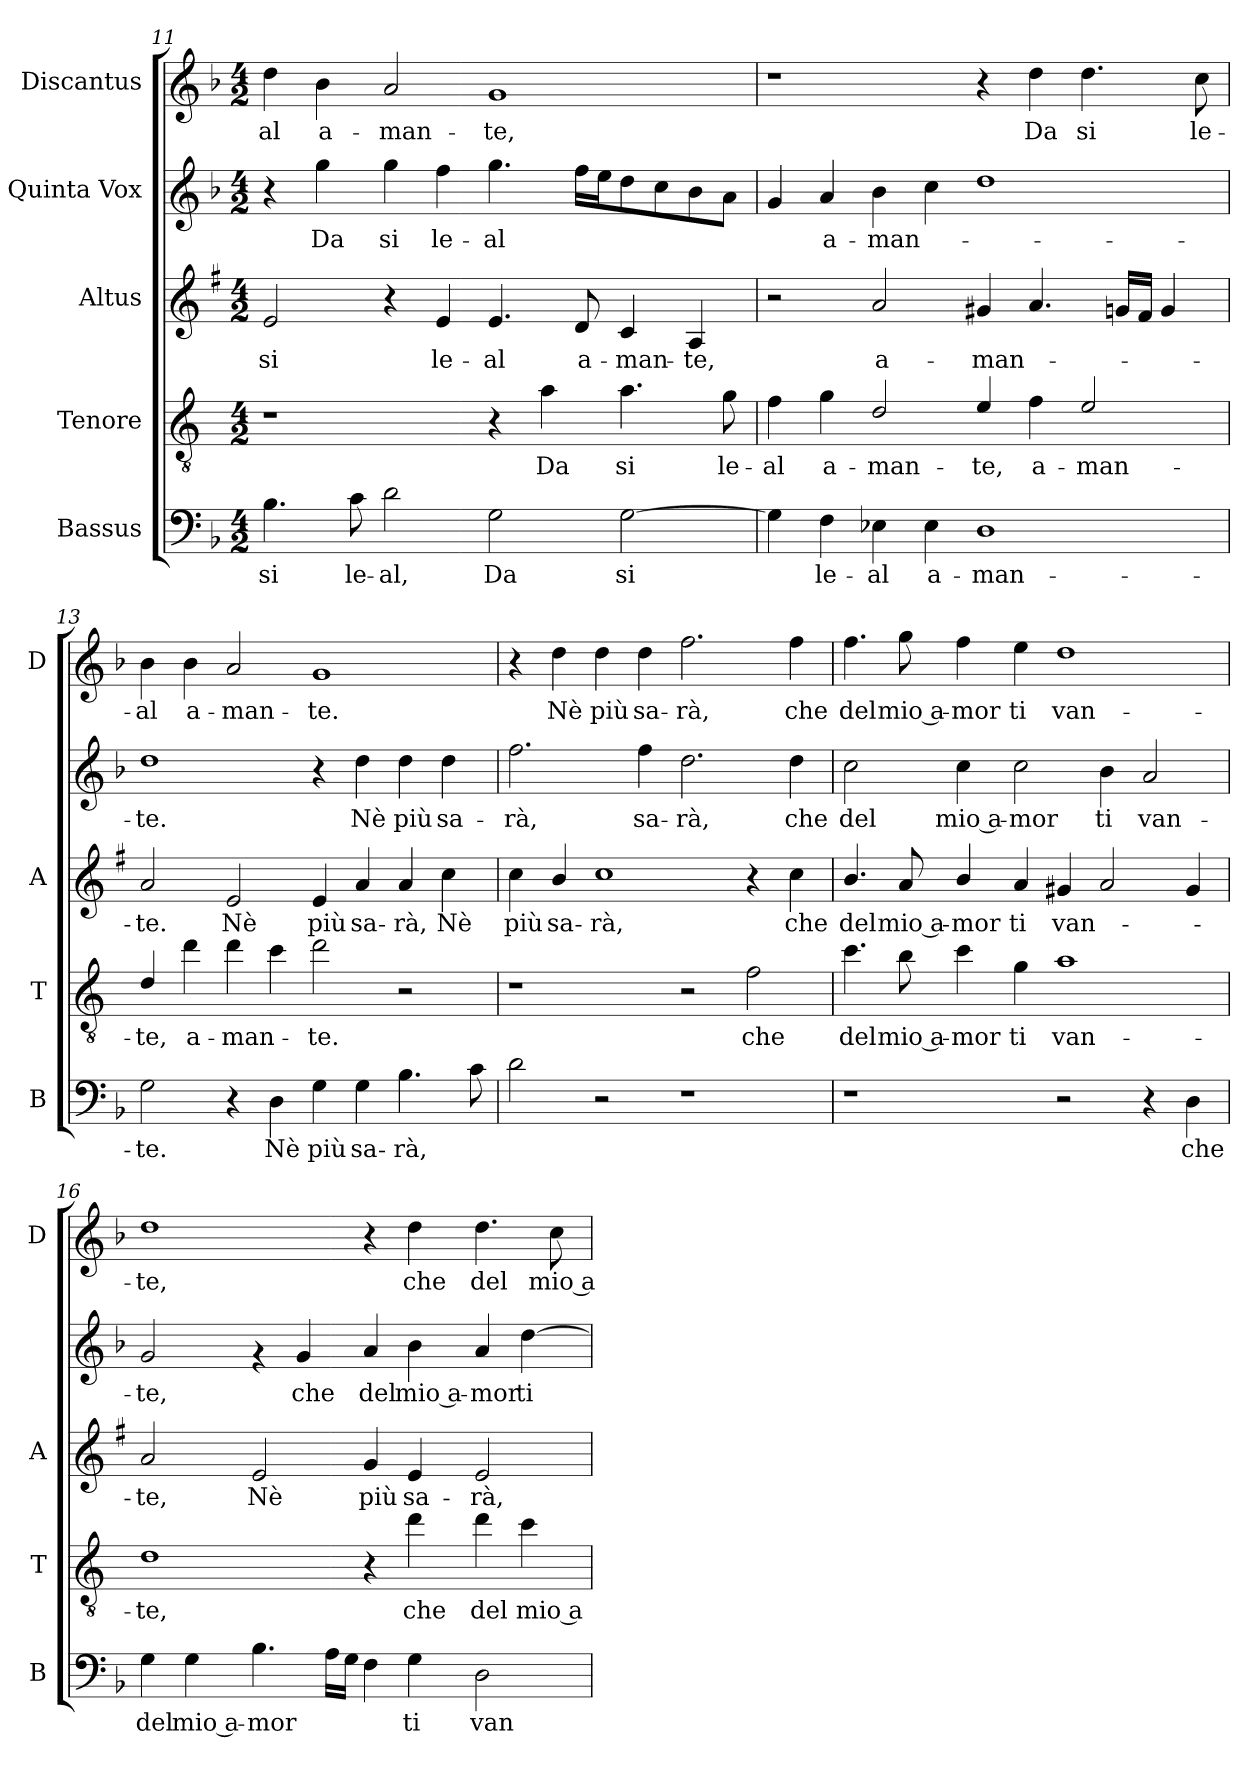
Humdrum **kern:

**kern	**text	**kern	**text	**kern	**text	**kern	**text	**kern	**text
*part5	*part5	*part4	*part4	*part3	*part3	*part2	*part2	*part1	*part1
*staff5	*staff5	*staff4	*staff4	*staff3	*staff3	*staff2	*staff2	*staff1	*staff1
*I"Bassus	*	*I"Tenore	*	*I"Altus	*	*I"Quinta Vox	*	*I"Discantus	*
*I'B	*	*I'T	*	*I'A	*	*	*	*I'D	*
*clefF4	*	*clefGv2	*	*clefG2	*	*clefG2	*	*clefG2	*
*	*	*ITrd4c7	*	*ITrd1c2	*	*	*	*	*
*k[b-]	*	*k[b-]	*	*k[b-]	*	*k[b-]	*	*k[b-]	*
*F:	*	*F:	*	*F:	*	*F:	*	*F:	*
*M4/2	*	*M4/2	*	*M4/2	*	*M4/2	*	*M4/2	*
=11	=11	=11	=11	=11	=11	=11	=11	=11	=11
!	!LO:LY:b	!	!	!	!LO:LY:b	!	!	!	!LO:LY:b
4.B-\	si	1r	.	2d/	si	4r	.	4dd\	-al
!	!	!	!	!	!	!	!LO:LY:b	!	!LO:LY:b
.	.	.	.	.	.	4gg\	Da	4b-\	a-
!	!LO:LY:b	!	!	!	!	!	!	!	!
8c\	le-	.	.	.	.	.	.	.	.
!	!LO:LY:b	!	!	!	!	!	!LO:LY:b	!	!LO:LY:b
2d\	-al,	.	.	4r	.	4gg\	si	2a/	-man-
!	!	!	!	!	!LO:LY:b	!	!LO:LY:b	!	!
.	.	.	.	4d/	le-	4ff\	le-	.	.
!	!LO:LY:b	!	!	!	!LO:LY:b	!	!LO:LY:b	!	!LO:LY:b
2G\	Da	4r	.	4.d/	-al	4.gg\	-al	1g	-te,
!	!	!	!LO:LY:b	!	!	!	!	!	!
.	.	4d\	Da	.	.	.	.	.	.
!	!	!	!	!	!LO:LY:b	!	!	!	!
.	.	.	.	8c/	a-	16ff\LL	.	.	.
.	.	.	.	.	.	16ee\J	.	.	.
!	!LO:LY:b	!	!LO:LY:b	!	!LO:LY:b	!	!	!	!
[2G\	si	4.d\	si	4B-/	-man-	8dd\	.	.	.
.	.	.	.	.	.	8cc\	.	.	.
!	!	!	!	!	!LO:LY:b	!	!	!	!
.	.	.	.	4G/	-te,	8b-\	.	.	.
!	!	!	!LO:LY:b	!	!	!	!	!	!
.	.	8c\	le-	.	.	8a\J	.	.	.
=12	=12	=12	=12	=12	=12	=12	=12	=12	=12
!	!	!	!LO:LY:b	!	!	!	!	!	!
4G\]	.	4B-\	-al	2r	.	4g/	.	1r	.
!	!LO:LY:b	!	!LO:LY:b	!	!	!	!LO:LY:b	!	!
4F\	le-	4c\	a-	.	.	4a/	a-	.	.
!	!LO:LY:b	!	!LO:LY:b	!	!LO:LY:b	!	!LO:LY:b	!	!
4E-X\	-al	2G/	-man-	2g/	a-	4b-\	-man-	.	.
!	!LO:LY:b	!	!	!	!	!	!	!	!
4E-\	a-	.	.	.	.	4cc\	.	.	.
!	!LO:LY:b	!	!LO:LY:b	!	!LO:LY:b	!	!	!	!
1D	-man-	4A/	-te,	4f#X/	-man-	1dd	.	4r	.
!	!	!	!LO:LY:b	!	!	!	!	!	!LO:LY:b
.	.	4B-\	a-	4.g/	.	.	.	4dd\	Da
!	!	!	!LO:LY:b	!	!	!	!	!	!LO:LY:b
.	.	2A/	-man-	.	.	.	.	4.dd\	si
.	.	.	.	16fn/LL	.	.	.	.	.
.	.	.	.	16e/JJ	.	.	.	.	.
.	.	.	.	4f/	.	.	.	.	.
!	!	!	!	!	!	!	!	!	!LO:LY:b
.	.	.	.	.	.	.	.	8cc\	le-
=13	=13	=13	=13	=13	=13	=13	=13	=13	=13
!	!LO:LY:b	!	!LO:LY:b	!	!LO:LY:b	!	!LO:LY:b	!	!LO:LY:b
2G\	-te.	4G/	-te,	2g/	-te.	1dd	-te.	4b-\	-al
!	!	!	!LO:LY:b	!	!	!	!	!	!LO:LY:b
.	.	4g\	a-	.	.	.	.	4b-\	a-
!	!	!	!LO:LY:b	!	!LO:LY:b	!	!	!	!LO:LY:b
4r	.	4g\	-man-	2d/	Nè	.	.	2a/	-man-
!	!LO:LY:b	!	!	!	!	!	!	!	!
4D\	Nè	4f\	.	.	.	.	.	.	.
!	!LO:LY:b	!	!LO:LY:b	!	!LO:LY:b	!	!	!	!LO:LY:b
4G\	più	2g\	-te.	4d/	più	4r	.	1g	-te.
!	!LO:LY:b	!	!	!	!LO:LY:b	!	!LO:LY:b	!	!
4G\	sa-	.	.	4g/	sa-	4dd\	Nè	.	.
!	!LO:LY:b	!	!	!	!LO:LY:b	!	!LO:LY:b	!	!
4.B-\	-rà,	2r	.	4g/	-rà,	4dd\	più	.	.
!	!	!	!	!	!LO:LY:b	!	!LO:LY:b	!	!
.	.	.	.	4b-\	Nè	4dd\	sa-	.	.
8c\	.	.	.	.	.	.	.	.	.
!!LO:LB:g=z
=14	=14	=14	=14	=14	=14	=14	=14	=14	=14
!	!	!	!	!	!LO:LY:b	!	!LO:LY:b	!	!
2d\	.	1r	.	4b-\	più	2.ff\	-rà,	4r	.
!	!	!	!	!	!LO:LY:b	!	!	!	!LO:LY:b
.	.	.	.	4a/	sa-	.	.	4dd\	Nè
!	!	!	!	!	!LO:LY:b	!	!	!	!LO:LY:b
2r	.	.	.	1b-	-rà,	.	.	4dd\	più
!	!	!	!	!	!	!	!LO:LY:b	!	!LO:LY:b
.	.	.	.	.	.	4ff\	sa-	4dd\	sa-
!	!	!	!	!	!	!	!LO:LY:b	!	!LO:LY:b
1r	.	2r	.	.	.	2.dd\	-rà,	2.ff\	-rà,
!	!	!	!LO:LY:b	!	!	!	!	!	!
.	.	2B-\	che	4r	.	.	.	.	.
!	!	!	!	!	!LO:LY:b	!	!LO:LY:b	!	!LO:LY:b
.	.	.	.	4b-\	che	4dd\	che	4ff\	che
=15	=15	=15	=15	=15	=15	=15	=15	=15	=15
!	!	!	!LO:LY:b	!	!LO:LY:b	!	!LO:LY:b	!	!LO:LY:b
1r	.	4.f\	del	4.a/	del	2cc\	del	4.ff\	del
!	!	!	!LO:LY:b	!	!LO:LY:b	!	!	!	!LO:LY:b
.	.	8e\	mio a-	8g/	mio a-	.	.	8gg\	mio a-
!	!	!	!LO:LY:b	!	!LO:LY:b	!	!LO:LY:b	!	!LO:LY:b
.	.	4f\	-mor	4a/	-mor	4cc\	mio a-	4ff\	-mor
!	!	!	!LO:LY:b	!	!LO:LY:b	!	!LO:LY:b	!	!LO:LY:b
.	.	4c\	ti	4g/	ti	2cc\	-mor	4ee\	ti
!	!	!	!LO:LY:b	!	!LO:LY:b	!	!	!	!LO:LY:b
2r	.	1d	van-	4f#X/	van-	.	.	1dd	van-
!	!	!	!	!	!	!	!LO:LY:b	!	!
.	.	.	.	2g/	.	4b-\	ti	.	.
!	!	!	!	!	!	!	!LO:LY:b	!	!
4r	.	.	.	.	.	2a/	van-	.	.
!	!LO:LY:b	!	!	!	!	!	!	!	!
4D\	che	.	.	4f#/	.	.	.	.	.
=16	=16	=16	=16	=16	=16	=16	=16	=16	=16
!	!LO:LY:b	!	!LO:LY:b	!	!LO:LY:b	!	!LO:LY:b	!	!LO:LY:b
4G\	del	1G	-te,	2g/	-te,	2g/	-te,	1dd	-te,
!	!LO:LY:b	!	!	!	!	!	!	!	!
4G\	mio a-	.	.	.	.	.	.	.	.
!	!LO:LY:b	!	!	!	!LO:LY:b	!	!	!	!
4.B-\	-mor	.	.	2d/	Nè	4rg	.	.	.
!	!	!	!	!	!	!	!LO:LY:b	!	!
.	.	.	.	.	.	4g/	che	.	.
16A\LL	.	.	.	.	.	.	.	.	.
16G\JJ	.	.	.	.	.	.	.	.	.
!	!	!	!	!	!LO:LY:b	!	!LO:LY:b	!	!
4F\	.	4r	.	4f/	più	4a/	del	4r	.
!	!LO:LY:b	!	!LO:LY:b	!	!LO:LY:b	!	!LO:LY:b	!	!LO:LY:b
4G\	ti	4g\	che	4d/	sa-	4b-\	mio a-	4dd\	che
!	!LO:LY:b	!	!LO:LY:b	!	!LO:LY:b	!	!LO:LY:b	!	!LO:LY:b
2D\	van-	4g\	del	2d/	-rà,	4a/	-mor	4.dd\	del
!	!	!	!LO:LY:b	!	!	!	!LO:LY:b	!	!
.	.	4f\	mio a-	.	.	[4dd\	ti	.	.
!	!	!	!	!	!	!	!	!	!LO:LY:b
.	.	.	.	.	.	.	.	8cc\	mio a-
=	=	=	=	=	=	=	=	=	=
*-	*-	*-	*-	*-	*-	*-	*-	*-	*-
